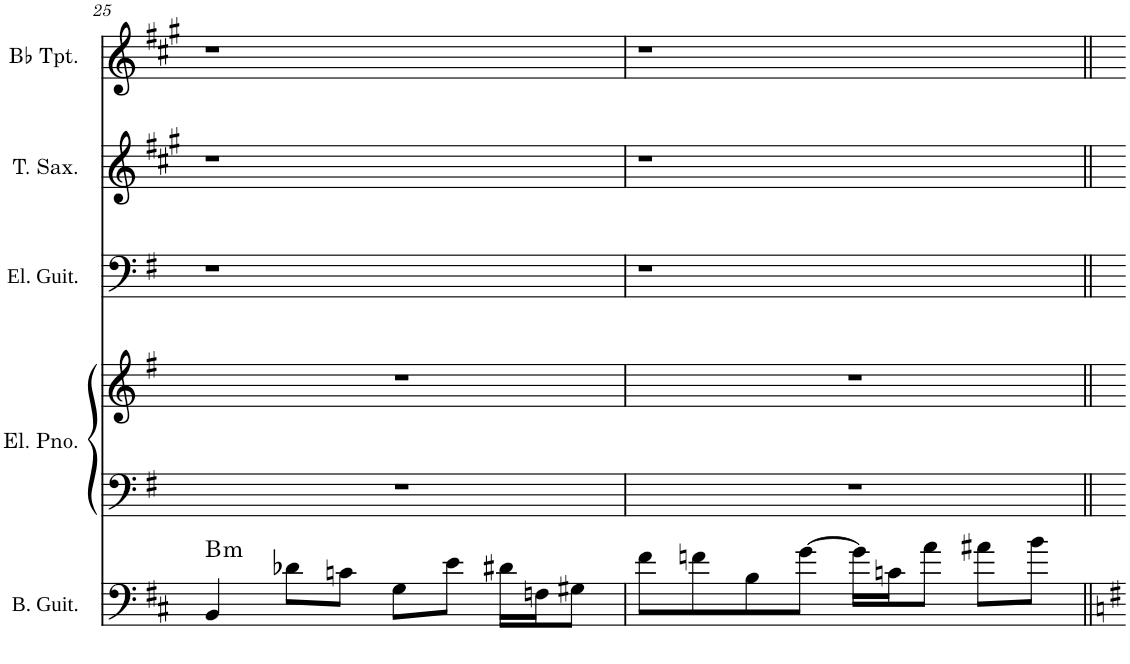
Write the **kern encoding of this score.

**kern	**harte	**kern	**kern	**kern	**kern	**kern
*part5	*part5	*part4	*part4	*part3	*part2	*part1
*staff6	*	*staff5	*staff4	*staff3	*staff2	*staff1
*I"Bass Guitar	*	*I"Electric Piano	*	*I"Electric Guitar	*I"Tenor Saxophone	*I"Bb Trumpet
*I'B. Guit.	*	*I'El. Pno.	*	*I'El. Guit.	*I'T. Sax.	*I'Bb Tpt.
!!LO:PB:g=z
*clefF4	*	*clefF4	*clefG2	*clefF4	*clefG2	*clefG2
*	*	*	*	*	*Trd8c14	*Trd1c2
*k[f#c#]	*	*k[f#]	*k[f#]	*k[f#]	*k[f#c#g#]	*k[f#c#g#]
*M4/4	*	*M4/4	*M4/4	*M4/4	*M4/4	*M4/4
=25	=25	=25	=25	=25	=25	=25
!	!LO:H:kt=m	!	!	!	!	!
4BB/	B:min	1r	1r	1r	1r	1r
8d-X\L	.	.	.	.	.	.
8cn\J	.	.	.	.	.	.
8G\L	.	.	.	.	.	.
8e\J	.	.	.	.	.	.
16d#X\LL	.	.	.	.	.	.
16Fn\J	.	.	.	.	.	.
8G#X\J	.	.	.	.	.	.
=26	=26	=26	=26	=26	=26	=26
8f#\L	.	1r	1r	1r	1r	1r
8fn\	.	.	.	.	.	.
8B\	.	.	.	.	.	.
[8g\J	.	.	.	.	.	.
16g\LL]	.	.	.	.	.	.
16cn\J	.	.	.	.	.	.
8a\J	.	.	.	.	.	.
8a#X\L	.	.	.	.	.	.
8b\J	.	.	.	.	.	.
=||	=||	=||	=||	=||	=||	=||
*-	*-	*-	*-	*-	*-	*-
